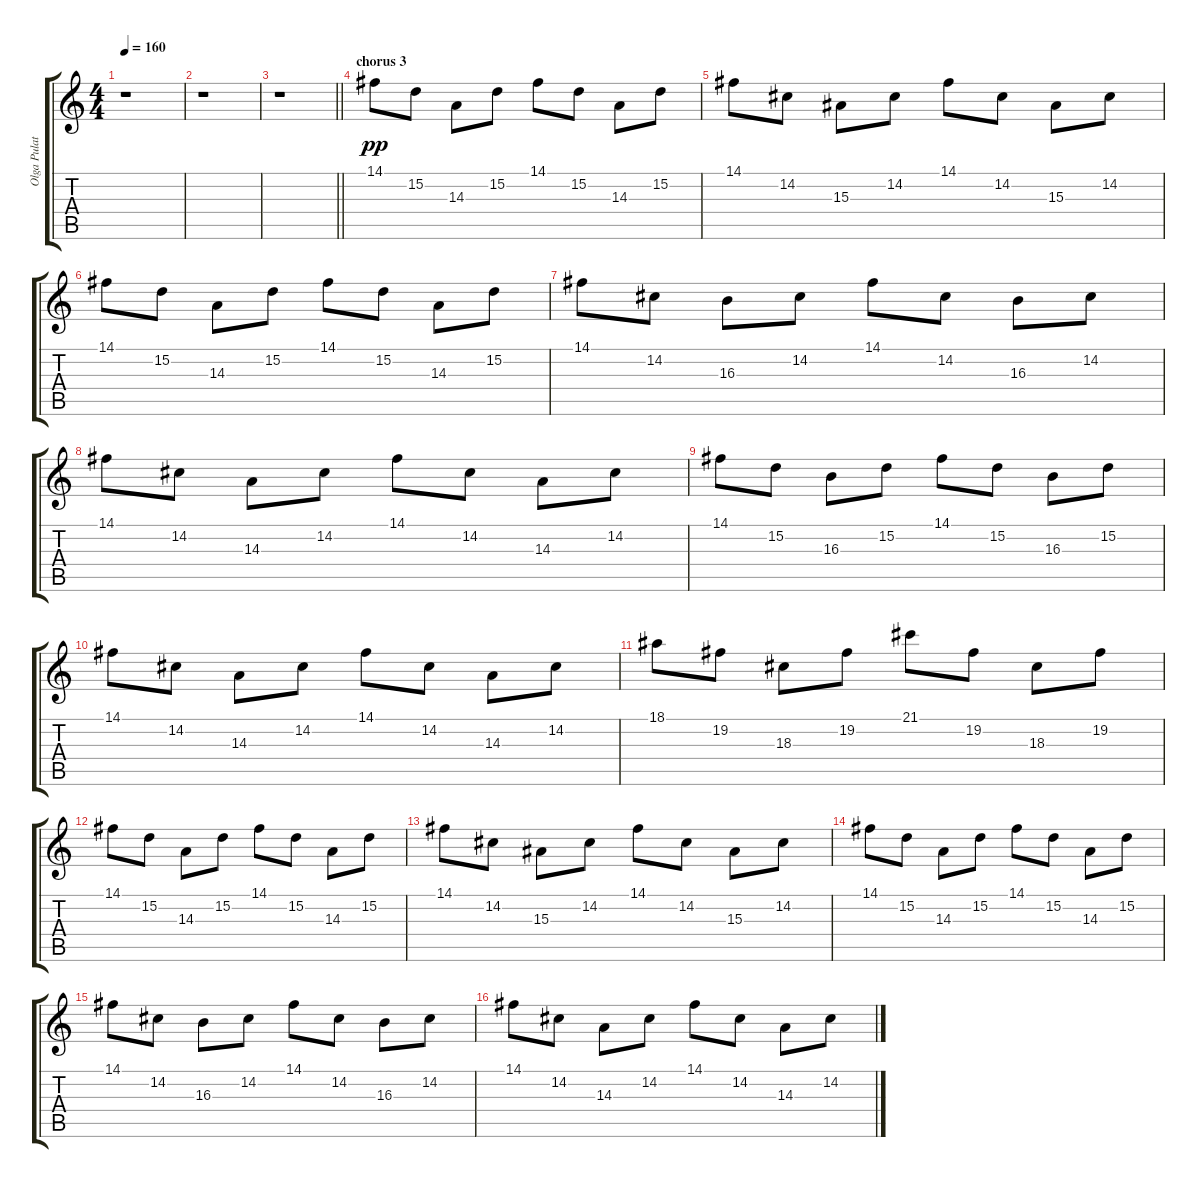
\track ("Olga Pulatova " "Olga Pulat") {instrument acousticgrandpiano}
\staff {score tabs}
\tuning (E4 B3 G3 D3 A2 E2) {hide}
\ts (4 4)
\tempo 160
\clef g2
\ks c
r.1{dy pp} |
r.1 |
\barLineRight lightlight
r.1 |
\section ("" "chorus 3")
14.1.8 15.2.8 14.3.8 15.2.8 14.1.8 15.2.8 14.3.8 15.2.8 |
14.1.8 14.2.8 15.3.8 14.2.8 14.1.8 14.2.8 15.3.8 14.2.8 |
14.1.8 15.2.8 14.3.8 15.2.8 14.1.8 15.2.8 14.3.8 15.2.8 |
14.1.8 14.2.8 16.3.8 14.2.8 14.1.8 14.2.8 16.3.8 14.2.8 |
14.1.8 14.2.8 14.3.8 14.2.8 14.1.8 14.2.8 14.3.8 14.2.8 |
14.1.8 15.2.8 16.3.8 15.2.8 14.1.8 15.2.8 16.3.8 15.2.8 |
14.1.8 14.2.8 14.3.8 14.2.8 14.1.8 14.2.8 14.3.8 14.2.8 |
18.1.8 19.2.8 18.3.8 19.2.8 21.1.8 19.2.8 18.3.8 19.2.8 |
14.1.8 15.2.8 14.3.8 15.2.8 14.1.8 15.2.8 14.3.8 15.2.8 |
14.1.8 14.2.8 15.3.8 14.2.8 14.1.8 14.2.8 15.3.8 14.2.8 |
14.1.8 15.2.8 14.3.8 15.2.8 14.1.8 15.2.8 14.3.8 15.2.8 |
14.1.8 14.2.8 16.3.8 14.2.8 14.1.8 14.2.8 16.3.8 14.2.8 |
14.1.8 14.2.8 14.3.8 14.2.8 14.1.8 14.2.8 14.3.8 14.2.8
